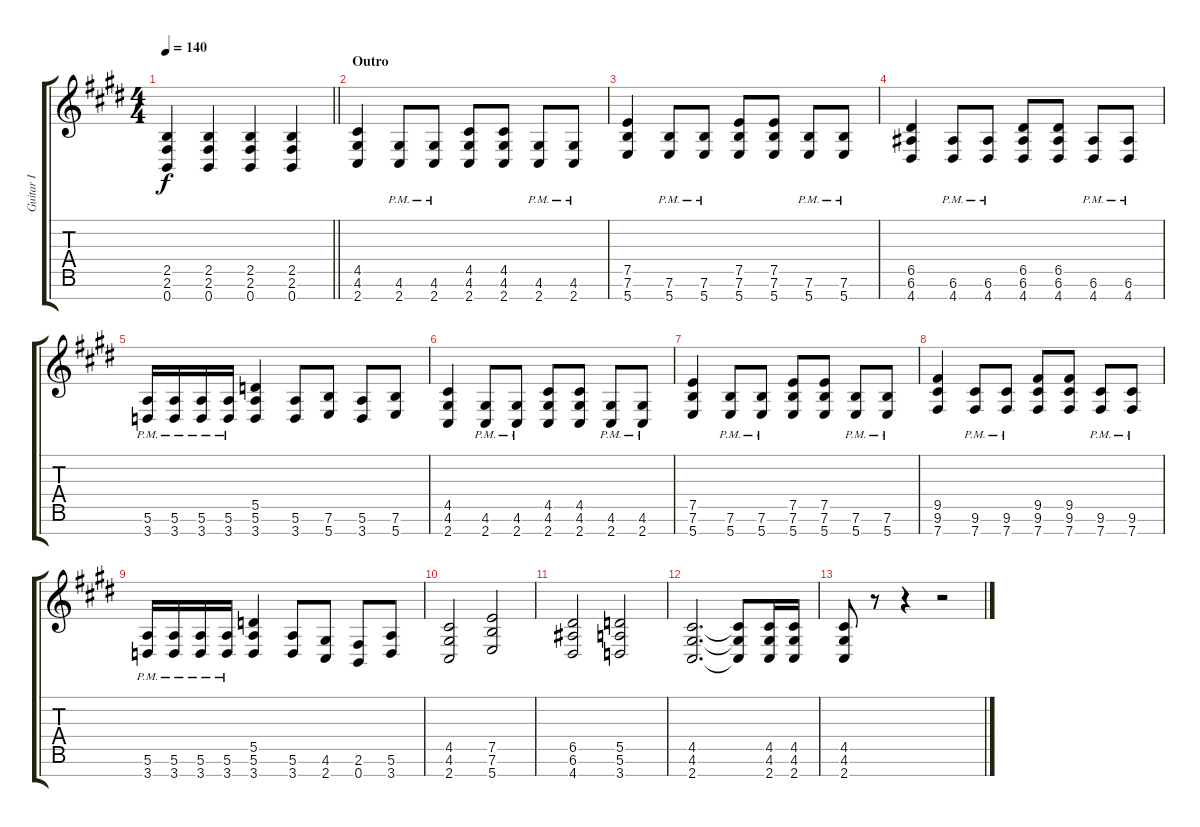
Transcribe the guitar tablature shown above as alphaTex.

\track ("Guitar I" "Guitar I") {instrument distortionguitar}
\staff {score tabs}
\tuning (E4 B3 G3 D3 A2 E2 B1) {hide}
\ts (4 4)
\tempo 140
\clef g2
\barLineRight lightlight
\ks c#minor
(2.5 2.6 0.7).4{dy f} (2.5 2.6 0.7).4 (2.5 2.6 0.7).4 (2.5 2.6 0.7).4 |
\section ("" "Outro")
(4.5 4.6 2.7).4 (4.6{pm} 2.7{pm}).8 (4.6{pm} 2.7{pm}).8 (4.5 4.6 2.7).8 (4.5 4.6 2.7).8 (4.6{pm} 2.7{pm}).8 (4.6{pm} 2.7{pm}).8 |
(7.5 7.6 5.7).4 (7.6{pm} 5.7{pm}).8 (7.6{pm} 5.7{pm}).8 (7.5 7.6 5.7).8 (7.5 7.6 5.7).8 (7.6{pm} 5.7{pm}).8 (7.6{pm} 5.7{pm}).8 |
(6.5 6.6 4.7).4 (6.6{pm} 4.7{pm}).8 (6.6{pm} 4.7{pm}).8 (6.5 6.6 4.7).8 (6.5 6.6 4.7).8 (6.6{pm} 4.7{pm}).8 (6.6{pm} 4.7{pm}).8 |
(5.6{pm} 3.7{pm}).16 (5.6{pm} 3.7{pm}).16 (5.6{pm} 3.7{pm}).16 (5.6{pm} 3.7{pm}).16 (5.5 5.6 3.7).4 (5.6 3.7).8 (7.6 5.7).8 (5.6 3.7).8 (7.6 5.7).8 |
(4.5 4.6 2.7).4 (4.6{pm} 2.7{pm}).8 (4.6{pm} 2.7{pm}).8 (4.5 4.6 2.7).8 (4.5 4.6 2.7).8 (4.6{pm} 2.7{pm}).8 (4.6{pm} 2.7{pm}).8 |
(7.5 7.6 5.7).4 (7.6{pm} 5.7{pm}).8 (7.6{pm} 5.7{pm}).8 (7.5 7.6 5.7).8 (7.5 7.6 5.7).8 (7.6{pm} 5.7{pm}).8 (7.6{pm} 5.7{pm}).8 |
(9.5 9.6 7.7).4 (9.6{pm} 7.7{pm}).8 (9.6{pm} 7.7{pm}).8 (9.5 9.6 7.7).8 (9.5 9.6 7.7).8 (9.6{pm} 7.7{pm}).8 (9.6{pm} 7.7{pm}).8 |
(5.6{pm} 3.7{pm}).16 (5.6{pm} 3.7{pm}).16 (5.6{pm} 3.7{pm}).16 (5.6{pm} 3.7{pm}).16 (5.5 5.6 3.7).4 (5.6 3.7).8 (4.6 2.7).8 (2.6 0.7).8 (5.6 3.7).8 |
(4.5 4.6 2.7).2 (7.5 7.6 5.7).2 |
(6.5 6.6 4.7).2 (5.5 5.6 3.7).2 |
(4.5 4.6 2.7).2{d} (4.5{t} 4.6{t} 2.7{t}).8 (4.5 4.6 2.7).16 (4.5 4.6 2.7).16 |
(4.5 4.6 2.7).8 r.8 r.4 r.2
